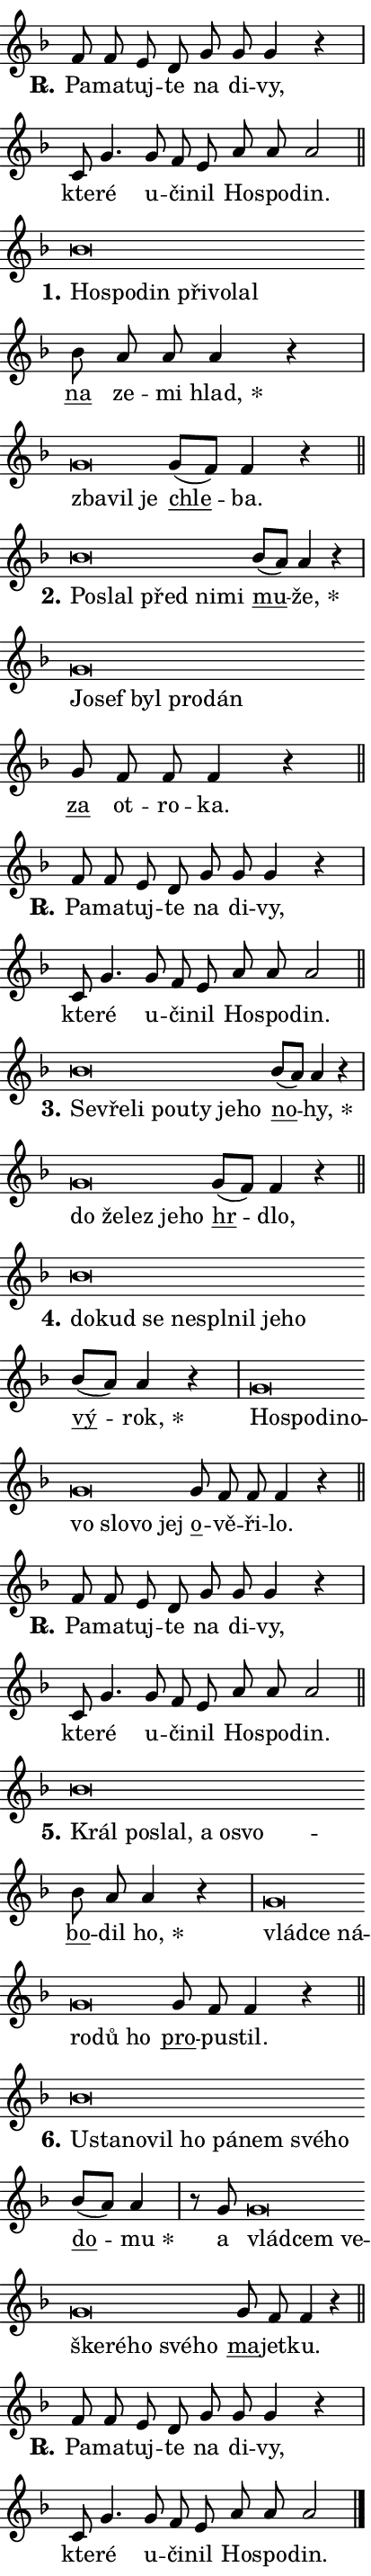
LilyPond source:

\version "2.24.0"
\header { tagline = "" }
\paper {
  indent = 0\cm
  top-margin = 0\cm
  right-margin = 0.13\cm % to fit lyric hyphens
  bottom-margin = 0\cm
  left-margin = 0\cm
  paper-width = 7\cm
  page-breaking = #ly:one-page-breaking
  system-system-spacing.basic-distance = #11
  score-system-spacing.basic-distance = #11
  ragged-last = ##f
}


%% Author: Thomas Morley
%% https://lists.gnu.org/archive/html/lilypond-user/2020-05/msg00002.html
#(define (line-position grob)
"Returns position of @var[grob} in current system:
   @code{'start}, if at first time-step
   @code{'end}, if at last time-step
   @code{'middle} otherwise
"
  (let* ((col (ly:item-get-column grob))
         (ln (ly:grob-object col 'left-neighbor))
         (rn (ly:grob-object col 'right-neighbor))
         (col-to-check-left (if (ly:grob? ln) ln col))
         (col-to-check-right (if (ly:grob? rn) rn col))
         (break-dir-left
           (and
             (ly:grob-property col-to-check-left 'non-musical #f)
             (ly:item-break-dir col-to-check-left)))
         (break-dir-right
           (and
             (ly:grob-property col-to-check-right 'non-musical #f)
             (ly:item-break-dir col-to-check-right))))
        (cond ((eqv? 1 break-dir-left) 'start)
              ((eqv? -1 break-dir-right) 'end)
              (else 'middle))))

#(define (tranparent-at-line-position vctor)
  (lambda (grob)
  "Relying on @code{line-position} select the relevant enry from @var{vctor}.
Used to determine transparency,"
    (case (line-position grob)
      ((end) (not (vector-ref vctor 0)))
      ((middle) (not (vector-ref vctor 1)))
      ((start) (not (vector-ref vctor 2))))))

noteHeadBreakVisibility =
#(define-music-function (break-visibility)(vector?)
"Makes @code{NoteHead}s transparent relying on @var{break-visibility}"
#{
  \override NoteHead.transparent =
    #(tranparent-at-line-position break-visibility)
#})

#(define delete-ledgers-for-transparent-note-heads
  (lambda (grob)
    "Reads whether a @code{NoteHead} is transparent.
If so this @code{NoteHead} is removed from @code{'note-heads} from
@var{grob}, which is supposed to be @code{LedgerLineSpanner}.
As a result ledgers are not printed for this @code{NoteHead}"
    (let* ((nhds-array (ly:grob-object grob 'note-heads))
           (nhds-list
             (if (ly:grob-array? nhds-array)
                 (ly:grob-array->list nhds-array)
                 '()))
           ;; Relies on the transparent-property being done before
           ;; Staff.LedgerLineSpanner.after-line-breaking is executed.
           ;; This is fragile ...
           (to-keep
             (remove
               (lambda (nhd)
                 (ly:grob-property nhd 'transparent #f))
               nhds-list)))
      ;; TODO find a better method to iterate over grob-arrays, similiar
      ;; to filter/remove etc for lists
      ;; For now rebuilt from scratch
      (set! (ly:grob-object grob 'note-heads)  '())
      (for-each
        (lambda (nhd)
          (ly:pointer-group-interface::add-grob grob 'note-heads nhd))
        to-keep))))

squashNotes = {
  \override NoteHead.X-extent = #'(-0.2 . 0.2)
  \override NoteHead.Y-extent = #'(-0.75 . 0)
  \override NoteHead.stencil =
    #(lambda (grob)
       (let ((pos (ly:grob-property grob 'staff-position)))
         (begin
           (if (< pos -7) (display "ERROR: Lower brevis then expected\n") (display ""))
           (if (<= pos -6) ly:text-interface::print ly:note-head::print))))
}
unSquashNotes = {
  \revert NoteHead.X-extent
  \revert NoteHead.Y-extent
  \revert NoteHead.stencil
}

hideNotes = \noteHeadBreakVisibility #begin-of-line-visible
unHideNotes = \noteHeadBreakVisibility #all-visible

% work-around for resetting accidentals
% https://lilypond.org/doc/v2.23/Documentation/notation/displaying-rhythms#unmetered-music
cadenzaMeasure = {
  \cadenzaOff
  \partial 1024 s1024
  \cadenzaOn
}

#(define-markup-command (accent layout props text) (markup?)
  "Underline accented syllable"
  (interpret-markup layout props
    #{\markup \override #'(offset . 4.3) \underline { #text }#}))

responsum = \markup \concat {
  "R" \hspace #-1.05 \path #0.1 #'((moveto 0 0.07) (lineto 0.9 0.8)) \hspace #0.05 "."
}

spaceSize = #0.6828661417322834 % exact space size for TeX Gyre Schola

\layout {
  \context {
    \Staff
    \remove "Time_signature_engraver"
    \override LedgerLineSpanner.after-line-breaking = #delete-ledgers-for-transparent-note-heads
  }
  \context {
    \Lyrics {
      \override LyricSpace.minimum-distance = \spaceSize
      \override LyricText.font-name = #"TeX Gyre Schola"
      \override LyricText.font-size = 1
      \override StanzaNumber.font-name = #"TeX Gyre Schola Bold"
      \override StanzaNumber.font-size = 1
    }
  }
  \context {
    \Score 
    \override NoteHead.text =
      #(lambda (grob) 
        (let ((pos (ly:grob-property grob 'staff-position)))
          #{\markup {
            \combine
              \halign #-0.55 \raise #(if (= pos -6) 0 0.5) \override #'(thickness . 2) \draw-line #'(3.2 . 0)
              \musicglyph "noteheads.sM1"
          }#}))
  }
}

% magnetic-lyrics.ily
%
%   written by
%     Jean Abou Samra <jean@abou-samra.fr>
%     Werner Lemberg <wl@gnu.org>
%
%   adapted by
%     Jiri Hon <jiri.hon@gmail.com>
%
% Version 2022-Apr-15

% https://www.mail-archive.com/lilypond-user@gnu.org/msg149350.html

#(define (Left_hyphen_pointer_engraver context)
   "Collect syllable-hyphen-syllable occurrences in lyrics and store
them in properties.  This engraver only looks to the left.  For
example, if the lyrics input is @code{foo -- bar}, it does the
following.

@itemize @bullet
@item
Set the @code{text} property of the @code{LyricHyphen} grob between
@q{foo} and @q{bar} to @code{foo}.

@item
Set the @code{left-hyphen} property of the @code{LyricText} grob with
text @q{foo} to the @code{LyricHyphen} grob between @q{foo} and
@q{bar}.
@end itemize

Use this auxiliary engraver in combination with the
@code{lyric-@/text::@/apply-@/magnetic-@/offset!} hook."
   (let ((hyphen #f)
         (text #f))
     (make-engraver
      (acknowledgers
       ((lyric-syllable-interface engraver grob source-engraver)
        (set! text grob)))
      (end-acknowledgers
       ((lyric-hyphen-interface engraver grob source-engraver)
        ;(when (not (grob::has-interface grob 'lyric-space-interface))
          (set! hyphen grob)));)
      ((stop-translation-timestep engraver)
       (when (and text hyphen)
         (ly:grob-set-object! text 'left-hyphen hyphen))
       (set! text #f)
       (set! hyphen #f)))))

#(define (lyric-text::apply-magnetic-offset! grob)
   "If the space between two syllables is less than the value in
property @code{LyricText@/.details@/.squash-threshold}, move the right
syllable to the left so that it gets concatenated with the left
syllable.

Use this function as a hook for
@code{LyricText@/.after-@/line-@/breaking} if the
@code{Left_@/hyphen_@/pointer_@/engraver} is active."
   (let ((hyphen (ly:grob-object grob 'left-hyphen #f)))
     (when hyphen
       (let ((left-text (ly:spanner-bound hyphen LEFT)))
         (when (grob::has-interface left-text 'lyric-syllable-interface)
           (let* ((common (ly:grob-common-refpoint grob left-text X))
                  (this-x-ext (ly:grob-extent grob common X))
                  (left-x-ext
                   (begin
                     ;; Trigger magnetism for left-text.
                     (ly:grob-property left-text 'after-line-breaking)
                     (ly:grob-extent left-text common X)))
                  ;; `delta` is the gap width between two syllables.
                  (delta (- (interval-start this-x-ext)
                            (interval-end left-x-ext)))
                  (details (ly:grob-property grob 'details))
                  (threshold (assoc-get 'squash-threshold details 0.2)))
             (when (< delta threshold)
               (let* (;; We have to manipulate the input text so that
                      ;; ligatures crossing syllable boundaries are not
                      ;; disabled.  For languages based on the Latin
                      ;; script this is essentially a beautification.
                      ;; However, for non-Western scripts it can be a
                      ;; necessity.
                      (lt (ly:grob-property left-text 'text))
                      (rt (ly:grob-property grob 'text))
                      (is-space (grob::has-interface hyphen 'lyric-space-interface))
                      (space (if is-space " " ""))
                      (extra-delta (if is-space spaceSize 0))
                      ;; Append new syllable.
                      (ltrt-space (if (and (string? lt) (string? rt))
                                (string-append lt space rt)
                                (make-concat-markup (list lt space rt))))
                      ;; Right-align `ltrt` to the right side.
                      (ltrt-space-markup (grob-interpret-markup
                               grob
                               (make-translate-markup
                                (cons (interval-length this-x-ext) 0)
                                (make-right-align-markup ltrt-space)))))
                 (begin
                   ;; Don't print `left-text`.
                   (ly:grob-set-property! left-text 'stencil #f)
                   ;; Set text and stencil (which holds all collected
                   ;; syllables so far) and shift it to the left.
                   (ly:grob-set-property! grob 'text ltrt-space)
                   (ly:grob-set-property! grob 'stencil ltrt-space-markup)
                   (ly:grob-translate-axis! grob (- (- delta extra-delta)) X))))))))))


#(define (lyric-hyphen::displace-bounds-first grob)
   ;; Make very sure this callback isn't triggered too early.
   (let ((left (ly:spanner-bound grob LEFT))
         (right (ly:spanner-bound grob RIGHT)))
     (ly:grob-property left 'after-line-breaking)
     (ly:grob-property right 'after-line-breaking)
     (ly:lyric-hyphen::print grob)))

squashThreshold = #0.4

\layout {
  \context {
    \Lyrics
    \consists #Left_hyphen_pointer_engraver
    \override LyricText.after-line-breaking =
      #lyric-text::apply-magnetic-offset!
    \override LyricHyphen.stencil = #lyric-hyphen::displace-bounds-first
    \override LyricText.details.squash-threshold = \squashThreshold
    \override LyricHyphen.minimum-distance = 0
    \override LyricHyphen.minimum-length = \squashThreshold
  }
}

squashText = \override LyricText.details.squash-threshold = 9999
unSquashText = \override LyricText.details.squash-threshold = \squashThreshold

leftText = \override LyricText.self-alignment-X = #LEFT
unLeftText = \revert LyricText.self-alignment-X

starOffset = #(lambda (grob) 
                (let ((x_offset (ly:self-alignment-interface::aligned-on-x-parent grob)))
                  (if (= x_offset 0) 0 (+ x_offset 1.2))))

star = #(define-music-function (syllable)(string?)
"Append star separator at the end of a syllable"
#{
  \once \override LyricText.X-offset = #starOffset
  \lyricmode { \markup {
    #syllable
    \override #'((font-name . "TeX Gyre Schola Bold")) \hspace #0.2 \lower #0.65 \larger "*"
  } }
#})

starAccent = #(define-music-function (syllable)(string?)
"Append star separator at the end of a syllable and make accent"
#{
  \once \override LyricText.X-offset = #starOffset
  \lyricmode { \markup {
    \accent #syllable
    \override #'((font-name . "TeX Gyre Schola Bold")) \hspace #0.2 \lower #0.65 \larger "*"
  } }
#})

breath = #(define-music-function (syllable)(string?)
"Append breathing indicator at the end of a syllable"
#{
  \lyricmode { \markup { #syllable "+" } }
#})

optionalBreath = #(define-music-function (syllable)(string?)
"Append optional breathing indicator at the end of a syllable"
#{
  \lyricmode { \markup { #syllable "(+)" } }
#})


\score {
    <<
        \new Voice = "melody" { \cadenzaOn \key f \major \relative { f'8 f e d g g g4 r \cadenzaMeasure \bar "|" c,8 g'4. \bar "" g8 f e \bar "" a a a2 \cadenzaMeasure \bar "||" \break } }
        \new Lyrics \lyricsto "melody" { \lyricmode { \set stanza = \responsum
Pa -- ma -- tuj -- te na di -- vy, kte -- ré u -- či -- nil Ho -- spo -- din. } }
    >>
    \layout {}
}

\score {
    <<
        \new Voice = "melody" { \cadenzaOn \key f \major \relative { \squashNotes bes'\breve*1/16 \hideNotes \breve*1/16 \bar "" \breve*1/16 \bar "" \breve*1/16 \bar "" \breve*1/16 \breve*1/16 \bar "" \unHideNotes \unSquashNotes \bar "" bes8 a a a4 r \cadenzaMeasure \bar "|" \squashNotes g\breve*1/16 \hideNotes \breve*1/16 \breve*1/16 \bar "" \unHideNotes \unSquashNotes \bar "" g8[( f)] f4 r \cadenzaMeasure \bar "||" \break } }
        \new Lyrics \lyricsto "melody" { \lyricmode { \set stanza = "1."
\leftText Ho -- \squashText spo -- din při -- vo -- lal \unLeftText \unSquashText \markup \accent na ze -- mi \star hlad, \leftText zba -- \squashText vil je \unLeftText \unSquashText \markup \accent chle -- ba. } }
    >>
    \layout {}
}

\score {
    <<
        \new Voice = "melody" { \cadenzaOn \key f \major \relative { \squashNotes bes'\breve*1/16 \hideNotes \breve*1/16 \bar "" \breve*1/16 \bar "" \breve*1/16 \breve*1/16 \bar "" \unHideNotes \unSquashNotes \bar "" bes8[( a)] a4 r \cadenzaMeasure \bar "|" \squashNotes g\breve*1/16 \hideNotes \breve*1/16 \bar "" \breve*1/16 \bar "" \breve*1/16 \breve*1/16 \bar "" \unHideNotes \unSquashNotes \bar "" g8 f f f4 r \cadenzaMeasure \bar "||" \break } }
        \new Lyrics \lyricsto "melody" { \lyricmode { \set stanza = "2."
\leftText Po -- \squashText slal před ni -- mi \unLeftText \unSquashText \markup \accent mu -- \star že, \leftText Jo -- \squashText sef byl pro -- dán \unLeftText \unSquashText \markup \accent za ot -- ro -- ka. } }
    >>
    \layout {}
}

\score {
    <<
        \new Voice = "melody" { \cadenzaOn \key f \major \relative { f'8 f e d g g g4 r \cadenzaMeasure \bar "|" c,8 g'4. \bar "" g8 f e \bar "" a a a2 \cadenzaMeasure \bar "||" \break } }
        \new Lyrics \lyricsto "melody" { \lyricmode { \set stanza = \responsum
Pa -- ma -- tuj -- te na di -- vy, kte -- ré u -- či -- nil Ho -- spo -- din. } }
    >>
    \layout {}
}

\score {
    <<
        \new Voice = "melody" { \cadenzaOn \key f \major \relative { \squashNotes bes'\breve*1/16 \hideNotes \breve*1/16 \bar "" \breve*1/16 \bar "" \breve*1/16 \bar "" \breve*1/16 \bar "" \breve*1/16 \breve*1/16 \bar "" \unHideNotes \unSquashNotes \bar "" bes8[( a)] a4 r \cadenzaMeasure \bar "|" \squashNotes g\breve*1/16 \hideNotes \breve*1/16 \bar "" \breve*1/16 \bar "" \breve*1/16 \breve*1/16 \bar "" \unHideNotes \unSquashNotes \bar "" g8[( f)] f4 r \cadenzaMeasure \bar "||" \break } }
        \new Lyrics \lyricsto "melody" { \lyricmode { \set stanza = "3."
\leftText Se -- \squashText vře -- li pou -- ty je -- ho \unLeftText \unSquashText \markup \accent no -- \star hy, \leftText do \squashText že -- lez je -- ho \unLeftText \unSquashText \markup \accent hr -- dlo, } }
    >>
    \layout {}
}

\score {
    <<
        \new Voice = "melody" { \cadenzaOn \key f \major \relative { \squashNotes bes'\breve*1/16 \hideNotes \breve*1/16 \bar "" \breve*1/16 \bar "" \breve*1/16 \bar "" \breve*1/16 \bar "" \breve*1/16 \bar "" \breve*1/16 \breve*1/16 \bar "" \unHideNotes \unSquashNotes \bar "" bes8[( a)] a4 r \cadenzaMeasure \bar "|" \squashNotes g\breve*1/16 \hideNotes \breve*1/16 \bar "" \breve*1/16 \bar "" \breve*1/16 \bar "" \breve*1/16 \bar "" \breve*1/16 \bar "" \breve*1/16 \breve*1/16 \bar "" \unHideNotes \unSquashNotes \bar "" g8 f f f4 r \cadenzaMeasure \bar "||" \break } }
        \new Lyrics \lyricsto "melody" { \lyricmode { \set stanza = "4."
\leftText do -- \squashText kud se nes -- pl -- nil je -- ho \unLeftText \unSquashText \markup \accent vý -- \star rok, \leftText Ho -- \squashText spo -- di -- no -- vo slo -- vo jej \unLeftText \unSquashText \markup \accent o -- vě -- ři -- lo. } }
    >>
    \layout {}
}

\score {
    <<
        \new Voice = "melody" { \cadenzaOn \key f \major \relative { f'8 f e d g g g4 r \cadenzaMeasure \bar "|" c,8 g'4. \bar "" g8 f e \bar "" a a a2 \cadenzaMeasure \bar "||" \break } }
        \new Lyrics \lyricsto "melody" { \lyricmode { \set stanza = \responsum
Pa -- ma -- tuj -- te na di -- vy, kte -- ré u -- či -- nil Ho -- spo -- din. } }
    >>
    \layout {}
}

\score {
    <<
        \new Voice = "melody" { \cadenzaOn \key f \major \relative { \squashNotes bes'\breve*1/16 \hideNotes \breve*1/16 \bar "" \breve*1/16 \bar "" \breve*1/16 \bar "" \breve*1/16 \breve*1/16 \bar "" \unHideNotes \unSquashNotes \bar "" bes8 a a4 r \cadenzaMeasure \bar "|" \squashNotes g\breve*1/16 \hideNotes \breve*1/16 \bar "" \breve*1/16 \bar "" \breve*1/16 \bar "" \breve*1/16 \breve*1/16 \bar "" \unHideNotes \unSquashNotes \bar "" g8 f f4 r \cadenzaMeasure \bar "||" \break } }
        \new Lyrics \lyricsto "melody" { \lyricmode { \set stanza = "5."
\leftText Král \squashText po -- slal, a o -- svo -- \unLeftText \unSquashText \markup \accent bo -- dil \star ho, \leftText vlád -- \squashText ce ná -- ro -- dů ho \unLeftText \unSquashText \markup \accent pro -- pu -- stil. } }
    >>
    \layout {}
}

\score {
    <<
        \new Voice = "melody" { \cadenzaOn \key f \major \relative { \squashNotes bes'\breve*1/16 \hideNotes \breve*1/16 \bar "" \breve*1/16 \bar "" \breve*1/16 \bar "" \breve*1/16 \bar "" \breve*1/16 \bar "" \breve*1/16 \bar "" \breve*1/16 \breve*1/16 \bar "" \unHideNotes \unSquashNotes \bar "" bes8[( a)] a4 \cadenzaMeasure \bar "|" r8 g \squashNotes g\breve*1/16 \hideNotes \breve*1/16 \bar "" \breve*1/16 \bar "" \breve*1/16 \bar "" \breve*1/16 \bar "" \breve*1/16 \bar "" \breve*1/16 \breve*1/16 \bar "" \unHideNotes \unSquashNotes \bar "" g8 f f4 r \cadenzaMeasure \bar "||" \break } }
        \new Lyrics \lyricsto "melody" { \lyricmode { \set stanza = "6."
\leftText U -- \squashText sta -- no -- vil ho pá -- nem své -- ho \unLeftText \unSquashText \markup \accent do -- \star mu a \leftText vlád -- \squashText cem ve -- ške -- ré -- ho své -- ho \unLeftText \unSquashText \markup \accent ma -- jet -- ku. } }
    >>
    \layout {}
}

\score {
    <<
        \new Voice = "melody" { \cadenzaOn \key f \major \relative { f'8 f e d g g g4 r \cadenzaMeasure \bar "|" c,8 g'4. \bar "" g8 f e \bar "" a a a2 \cadenzaMeasure \bar "||" \break } \bar "|." }
        \new Lyrics \lyricsto "melody" { \lyricmode { \set stanza = \responsum
Pa -- ma -- tuj -- te na di -- vy, kte -- ré u -- či -- nil Ho -- spo -- din. } }
    >>
    \layout {}
}
